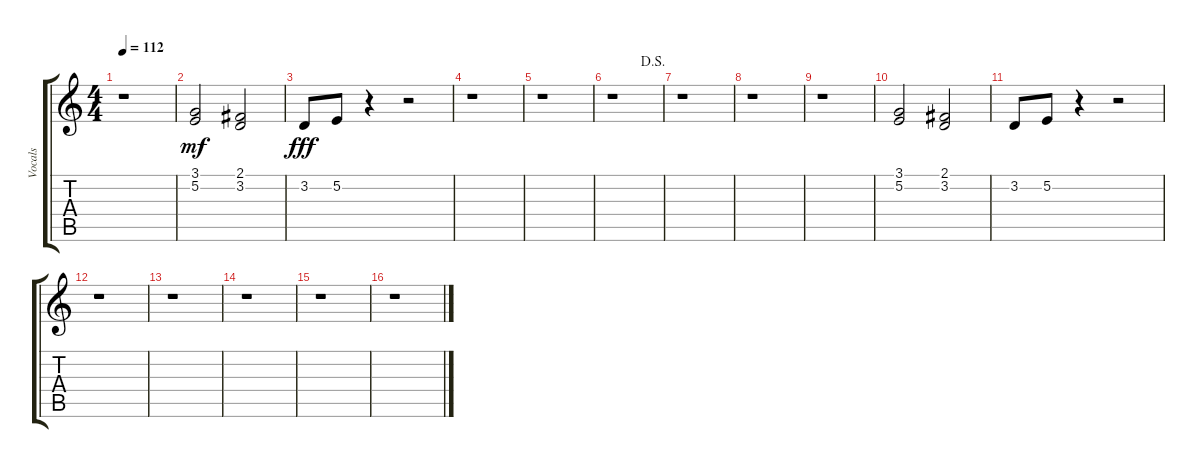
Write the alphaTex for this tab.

\track ("Vocals" "Vocals") {instrument voiceoohs}
\staff {score tabs}
\tuning (E4 B3 G3 D3 A2 E2) {hide}
\ts (4 4)
\tempo 112
\clef g2
\ks c
r.1{dy mf} |
(3.1 5.2).2 (2.1 3.2).2 |
3.2.8{dy fff} 5.2.8 r.4 r.2 |
r.1 |
r.1 |
\jump dalsegno
r.1 |
r.1 |
r.1 |
r.1 |
(3.1 5.2).2 (2.1 3.2).2 |
3.2.8 5.2.8 r.4 r.2 |
r.1 |
r.1 |
r.1 |
r.1 |
r.1
